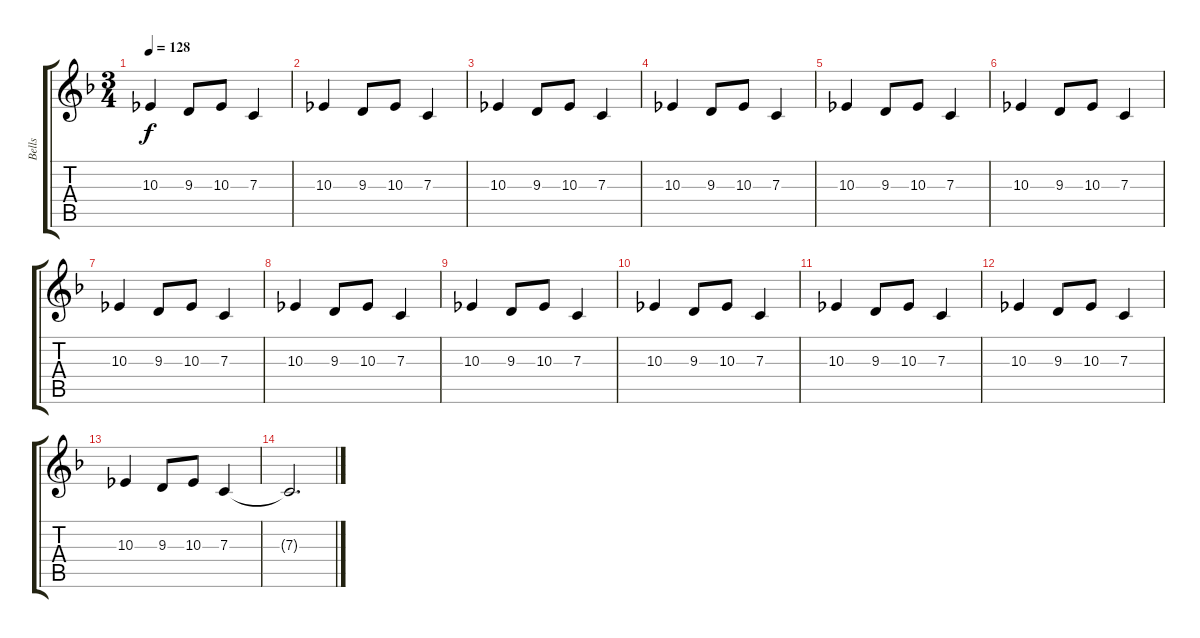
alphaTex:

\track ("Bells" "Bells") {instrument tubularbells}
\staff {score tabs}
\tuning (D4 A3 F3 C3 G2 C2) {hide}
\ts (3 4)
\tempo 128
\clef g2
\ks f
10.3.4{dy f} 9.3.8 10.3.8 7.3.4 |
10.3.4 9.3.8 10.3.8 7.3.4 |
10.3.4 9.3.8 10.3.8 7.3.4 |
10.3.4 9.3.8 10.3.8 7.3.4 |
10.3.4 9.3.8 10.3.8 7.3.4 |
10.3.4 9.3.8 10.3.8 7.3.4 |
10.3.4 9.3.8 10.3.8 7.3.4 |
10.3.4 9.3.8 10.3.8 7.3.4 |
10.3.4 9.3.8 10.3.8 7.3.4 |
10.3.4 9.3.8 10.3.8 7.3.4 |
10.3.4 9.3.8 10.3.8 7.3.4 |
10.3.4 9.3.8 10.3.8 7.3.4 |
10.3.4 9.3.8 10.3.8 7.3.4 |
7.3{t}.2{d}
